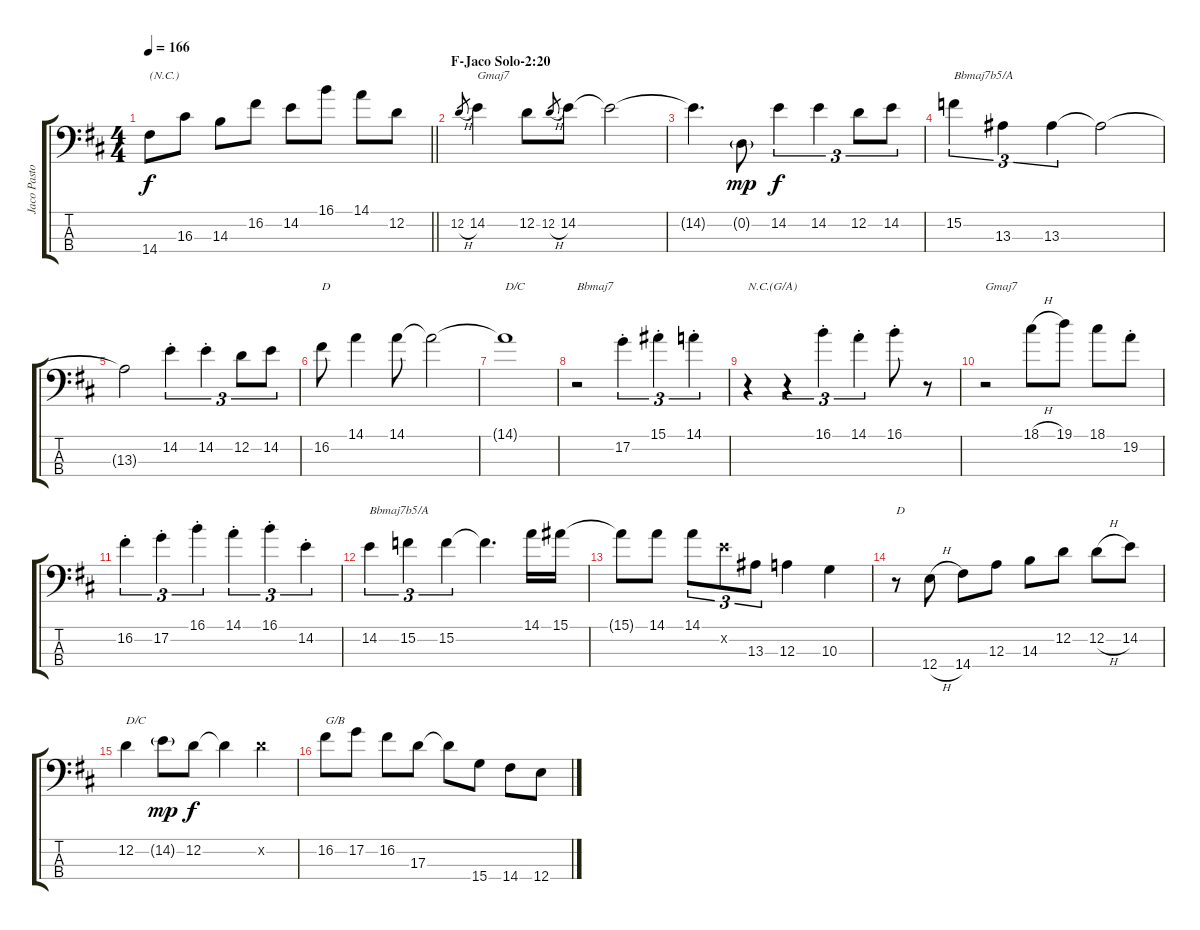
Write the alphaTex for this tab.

\track ("Jaco Pastorius" "Jaco Pasto") {instrument fretlessbass}
\staff {score tabs}
\tuning (G2 D2 A1 E1) {hide}
\ts (4 4)
\tempo 166
\clef f4
\barLineRight lightlight
\ks d
14.4.8{txt "(N.C.)" dy f} 16.3.8 14.3.8 16.2.8 14.2.8 16.1.8 14.1.8 12.2.8 |
\section ("" "F-Jaco Solo-2:20")
12.2{h}.8{gr} 14.2.4{txt "Gmaj7"} 12.2.8 12.2{h}.8{gr} 14.2.8 14.2{t}.2 |
14.2{t}.4{d} 0.2{g}.8{dy mp} 14.2.4{tu (3 2) dy f} 14.2.4{tu (3 2)} 12.2.8{tu (3 2)} 14.2.8{tu (3 2)} |
15.2.4{tu (3 2) txt "Bbmaj7b5/A"} 13.3.4{tu (3 2)} 13.3.4{tu (3 2)} 13.3{t}.2 |
13.3{t}.2 14.2{st}.4{tu (3 2)} 14.2{st}.4{tu (3 2)} 12.2.8{tu (3 2)} 14.2.8{tu (3 2)} |
16.2.8{txt "D"} 14.1.4 14.1.8 14.1{t}.2 |
14.1{t}.1{txt "D/C"} |
r.2{txt "Bbmaj7"} 17.2{st}.4{tu (3 2)} 15.1{st}.4{tu (3 2)} 14.1{st}.4{tu (3 2)} |
r.4{txt "N.C.(G/A)"} r.4{tu (3 2)} 16.1{st}.4{tu (3 2)} 14.1{st}.4{tu (3 2)} 16.1{st}.8 r.8 |
r.2{txt "Gmaj7"} 18.1{h}.8 19.1.8 18.1.8 19.2{st}.8 |
16.2{st}.4{tu (3 2)} 17.2{st}.4{tu (3 2)} 16.1{st}.4{tu (3 2)} 14.1{st}.4{tu (3 2)} 16.1{st}.4{tu (3 2)} 14.2{st}.4{tu (3 2)} |
14.2.4{tu (3 2) txt "Bbmaj7b5/A"} 15.2.4{tu (3 2)} 15.2.4{tu (3 2)} 15.2{t}.4{d} 14.1.16 15.1.16 |
15.1{t}.8 14.1.8 14.1.8{tu (3 2)} 14.2{x}.8{tu (3 2)} 13.3.8{tu (3 2)} 12.3.4 10.3.4 |
r.8{txt "D"} 12.4{h}.8 14.4.8 12.3.8 14.3.8 12.2.8 12.2{h}.8 14.2.8 |
12.2.4{txt "D/C"} 14.2{g}.8{dy mp} 12.2.8{dy f} 12.2{t}.4 12.2{x}.4 |
16.2.8{txt "G/B"} 17.2.8 16.2.8 17.3.8 17.3{t}.8 15.4.8 14.4.8 12.4.8
